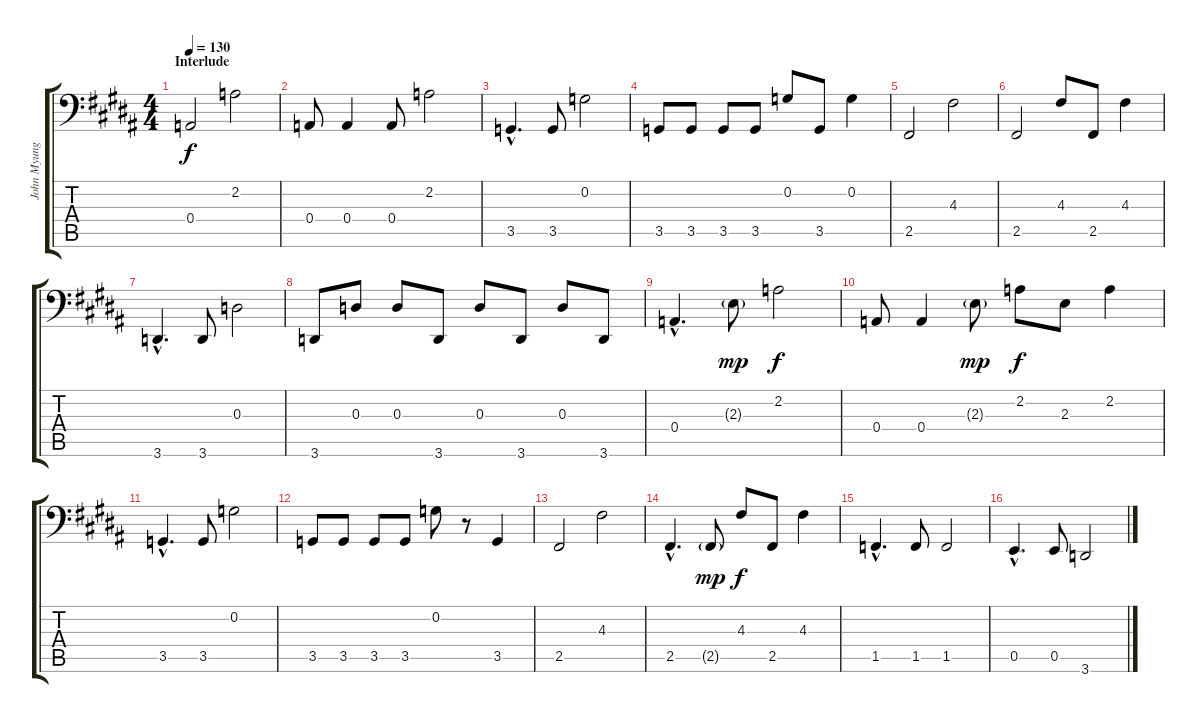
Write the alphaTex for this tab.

\track ("John Myung" "John Myung") {instrument electricbassfinger}
\staff {score tabs}
\tuning (C3 G2 D2 A1 E1 B0) {hide}
\ts (4 4)
\section ("" "Interlude")
\tempo 130
\clef f4
\ks g#minor
0.4.2{dy f} 2.2.2 |
0.4.8 0.4.4 0.4.8 2.2.2 |
3.5{hac}.4{d} 3.5.8 0.2.2 |
3.5.8 3.5.8 3.5.8 3.5.8 0.2.8 3.5.8 0.2.4 |
2.5.2 4.3.2 |
2.5.2 4.3.8 2.5.8 4.3.4 |
3.6{hac}.4{d} 3.6.8 0.3.2 |
3.6.8 0.3.8 0.3.8 3.6.8 0.3.8 3.6.8 0.3.8 3.6.8 |
0.4{hac}.4{d} 2.3{g}.8{dy mp} 2.2.2{dy f} |
0.4.8 0.4.4 2.3{g}.8{dy mp} 2.2.8{dy f} 2.3.8 2.2.4 |
3.5{hac}.4{d} 3.5.8 0.2.2 |
3.5.8 3.5.8 3.5.8 3.5.8 0.2.8 r.8 3.5.4 |
2.5.2 4.3.2 |
2.5{hac}.4{d} 2.5{g}.8{dy mp} 4.3.8{dy f} 2.5.8 4.3.4 |
1.5{hac}.4{d} 1.5.8 1.5.2 |
0.5{hac}.4{d} 0.5.8 3.6.2
